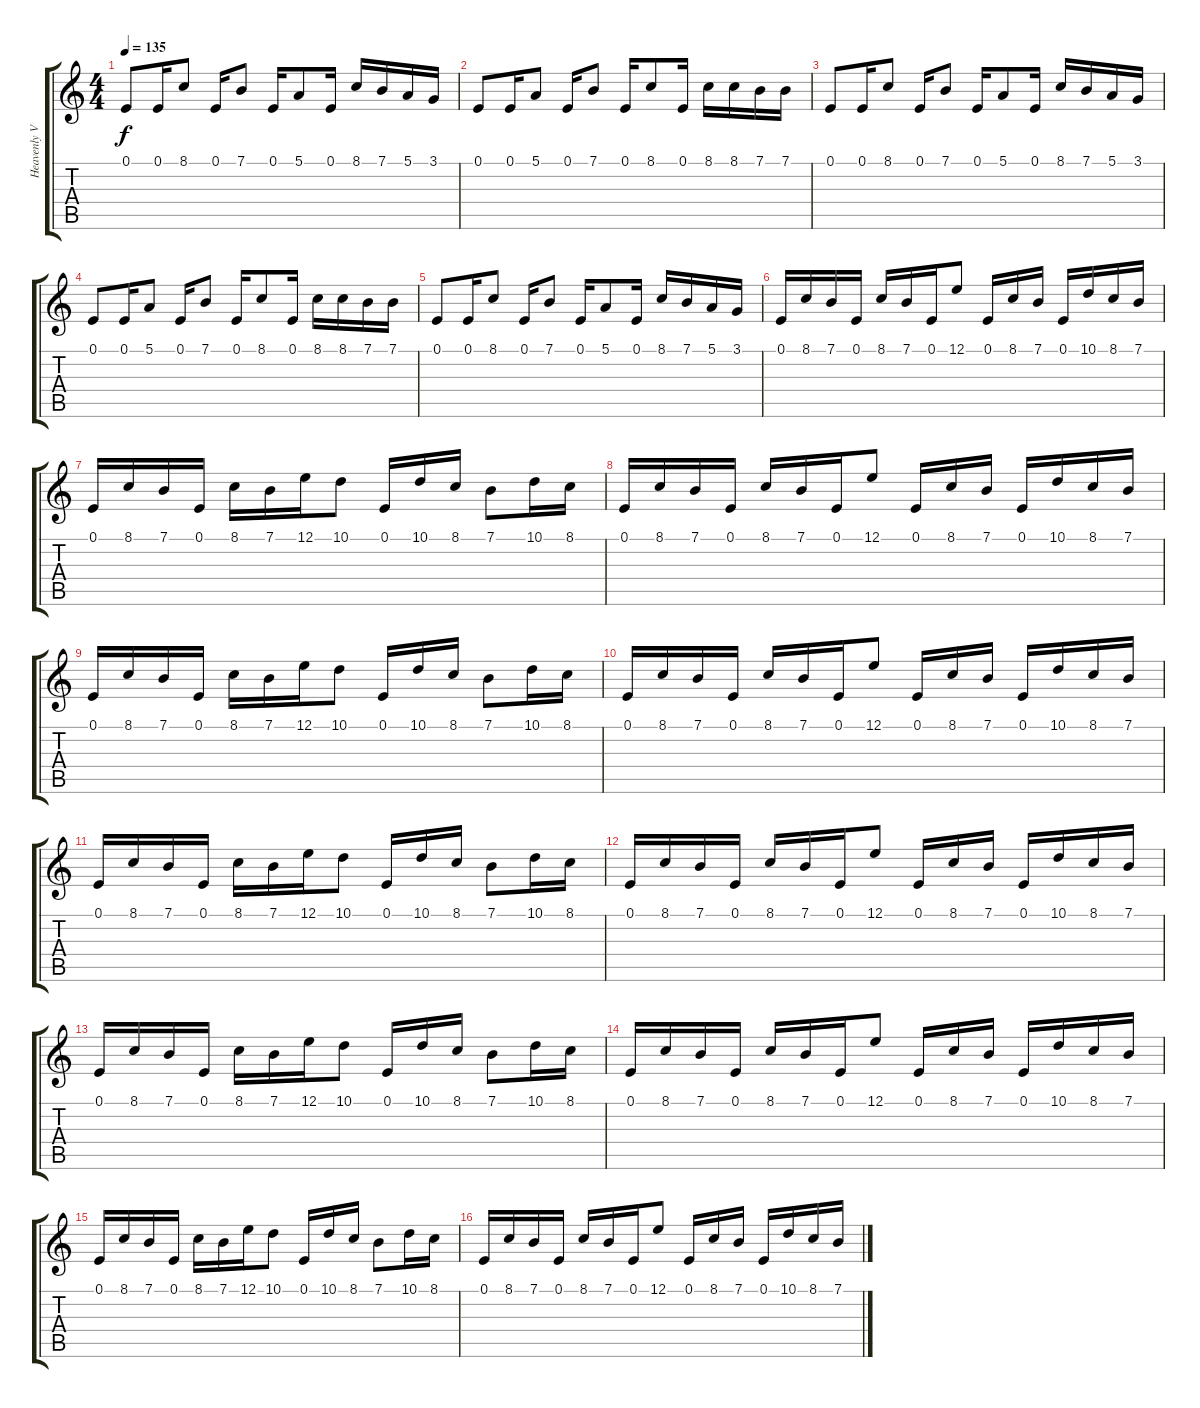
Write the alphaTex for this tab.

\track ("Heavenly Voice" "Heavenly V") {instrument musicbox}
\staff {score tabs}
\tuning (E4 B3 G3 D3 A2 E2) {hide}
\ts (4 4)
\tempo 135
\clef g2
\ks c
0.1.8{dy f} 0.1.16 8.1.8 0.1.16 7.1.8 0.1.16 5.1.8 0.1.16 8.1.16 7.1.16 5.1.16 3.1.16 |
0.1.8 0.1.16 5.1.8 0.1.16 7.1.8 0.1.16 8.1.8 0.1.16 8.1.16 8.1.16 7.1.16 7.1.16 |
0.1.8 0.1.16 8.1.8 0.1.16 7.1.8 0.1.16 5.1.8 0.1.16 8.1.16 7.1.16 5.1.16 3.1.16 |
0.1.8 0.1.16 5.1.8 0.1.16 7.1.8 0.1.16 8.1.8 0.1.16 8.1.16 8.1.16 7.1.16 7.1.16 |
0.1.8 0.1.16 8.1.8 0.1.16 7.1.8 0.1.16 5.1.8 0.1.16 8.1.16 7.1.16 5.1.16 3.1.16 |
0.1.16{balance 15} 8.1.16 7.1.16 0.1.16 8.1.16 7.1.16 0.1.16 12.1.8 0.1.16 8.1.16 7.1.16 0.1.16 10.1.16 8.1.16 7.1.16 |
0.1.16 8.1.16 7.1.16 0.1.16 8.1.16 7.1.16 12.1.16 10.1.8 0.1.16 10.1.16 8.1.16 7.1.8 10.1.16 8.1.16 |
0.1.16{balance 1} 8.1.16 7.1.16 0.1.16 8.1.16 7.1.16 0.1.16 12.1.8 0.1.16 8.1.16 7.1.16 0.1.16 10.1.16 8.1.16 7.1.16 |
0.1.16 8.1.16 7.1.16 0.1.16 8.1.16 7.1.16 12.1.16 10.1.8 0.1.16 10.1.16 8.1.16 7.1.8 10.1.16 8.1.16 |
0.1.16{balance 8} 8.1.16 7.1.16 0.1.16 8.1.16 7.1.16 0.1.16 12.1.8 0.1.16 8.1.16 7.1.16 0.1.16 10.1.16 8.1.16 7.1.16 |
0.1.16 8.1.16 7.1.16 0.1.16 8.1.16 7.1.16 12.1.16 10.1.8 0.1.16 10.1.16 8.1.16 7.1.8 10.1.16 8.1.16 |
0.1.16 8.1.16 7.1.16 0.1.16 8.1.16 7.1.16 0.1.16 12.1.8 0.1.16 8.1.16 7.1.16 0.1.16 10.1.16 8.1.16 7.1.16 |
0.1.16 8.1.16 7.1.16 0.1.16 8.1.16 7.1.16 12.1.16 10.1.8 0.1.16 10.1.16 8.1.16 7.1.8 10.1.16 8.1.16 |
0.1.16 8.1.16 7.1.16 0.1.16 8.1.16 7.1.16 0.1.16 12.1.8 0.1.16 8.1.16 7.1.16 0.1.16 10.1.16 8.1.16 7.1.16 |
0.1.16 8.1.16 7.1.16 0.1.16 8.1.16 7.1.16 12.1.16 10.1.8 0.1.16 10.1.16 8.1.16 7.1.8 10.1.16 8.1.16 |
0.1.16 8.1.16 7.1.16 0.1.16 8.1.16 7.1.16 0.1.16 12.1.8 0.1.16 8.1.16 7.1.16 0.1.16 10.1.16 8.1.16 7.1.16
